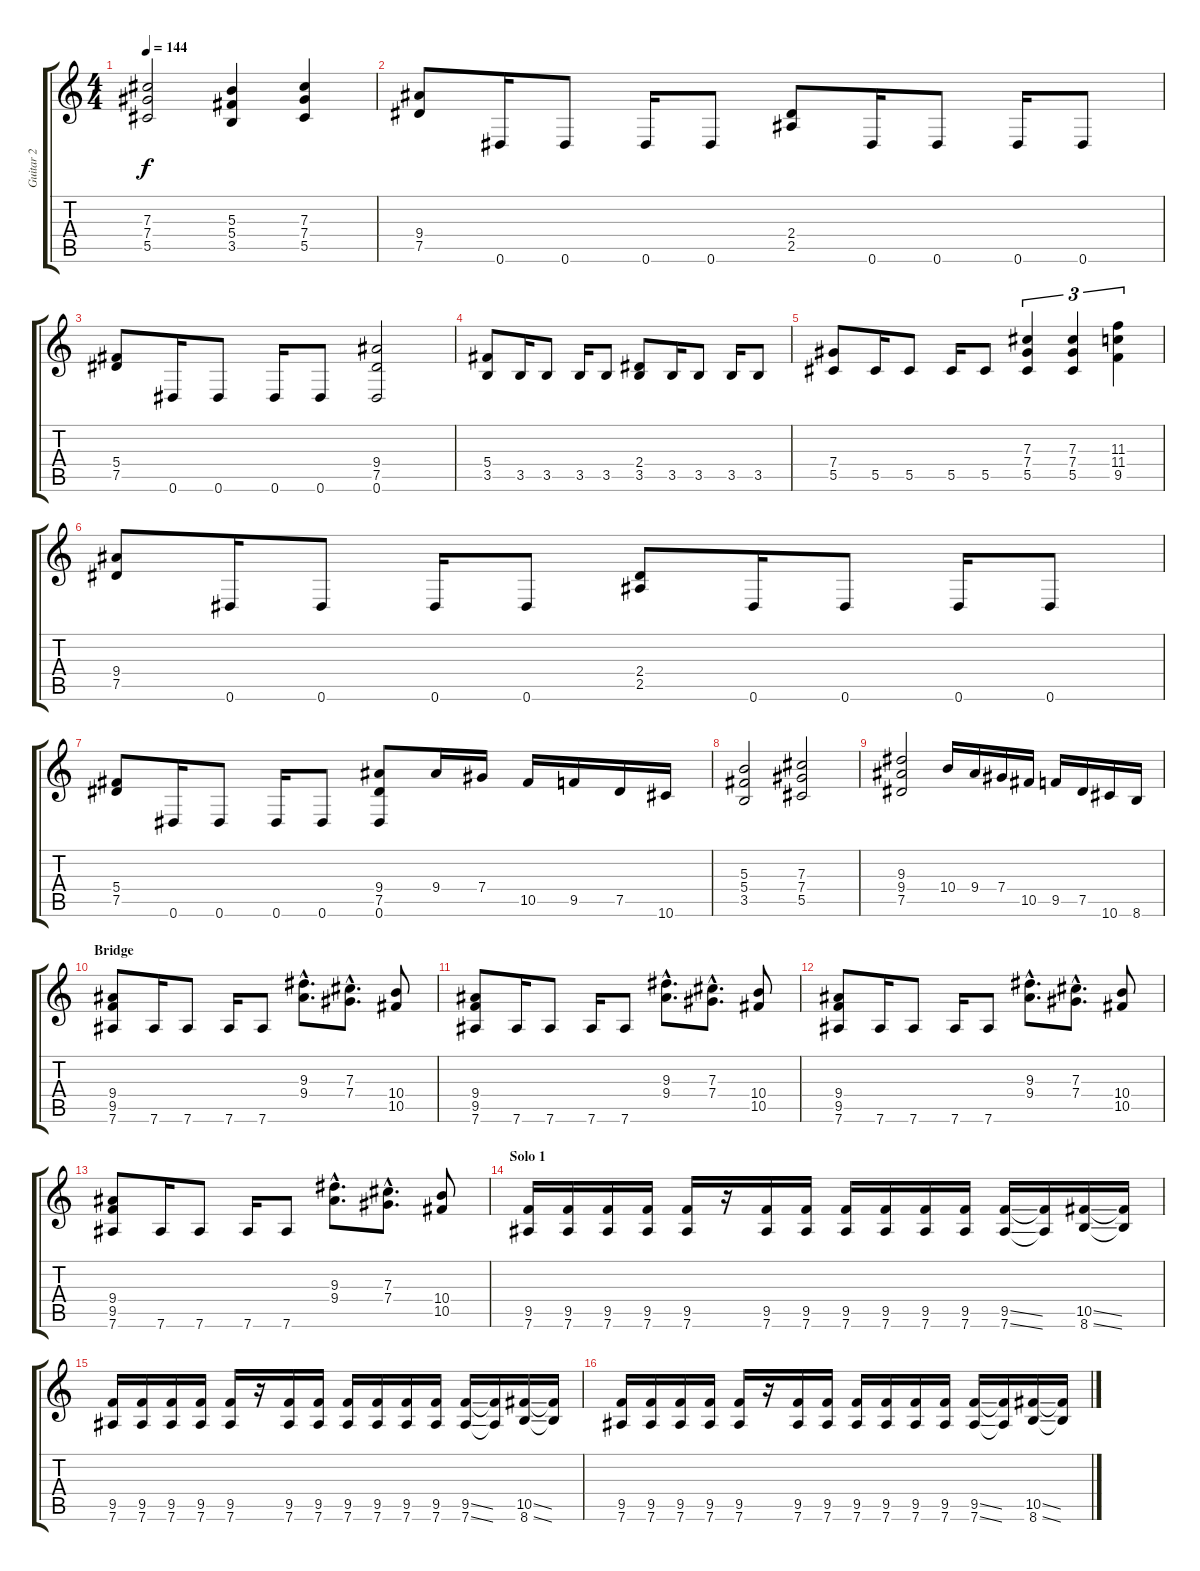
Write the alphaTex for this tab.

\track ("Guitar 2" "Guitar 2") {instrument distortionguitar}
\staff {score tabs}
\tuning (Eb4 Bb3 Gb3 Db3 Ab2 Eb2) {hide}
\ts (4 4)
\tempo 144
\clef g2
\ks c
(7.3 7.4 5.5).2{dy f} (5.3 5.4 3.5).4 (7.3 7.4 5.5).4 |
(9.4 7.5).8 0.6.16 0.6.8 0.6.16 0.6.8 (2.4 2.5).8 0.6.16 0.6.8 0.6.16 0.6.8 |
(5.4 7.5).8 0.6.16 0.6.8 0.6.16 0.6.8 (9.4 7.5 0.6).2 |
(5.4 3.5).8 3.5.16 3.5.8 3.5.16 3.5.8 (2.4 3.5).8 3.5.16 3.5.8 3.5.16 3.5.8 |
(7.4 5.5).8 5.5.16 5.5.8 5.5.16 5.5.8 (7.3 7.4 5.5).4{tu (3 2)} (7.3 7.4 5.5).4{tu (3 2)} (11.3 11.4 9.5).4{tu (3 2)} |
(9.4 7.5).8 0.6.16 0.6.8 0.6.16 0.6.8 (2.4 2.5).8 0.6.16 0.6.8 0.6.16 0.6.8 |
(5.4 7.5).8 0.6.16 0.6.8 0.6.16 0.6.8 (9.4 7.5 0.6).8 9.4.16 7.4.16 10.5.16 9.5.16 7.5.16 10.6.16 |
(5.3 5.4 3.5).2 (7.3 7.4 5.5).2 |
(9.3 9.4 7.5).2 10.4.16 9.4.16 7.4.16 10.5.16 9.5.16 7.5.16 10.6.16 8.6.16 |
\section ("" "Bridge")
(9.4 9.5 7.6).8 7.6.16 7.6.8 7.6.16 7.6.8 (9.3{hac} 9.4{hac}).8{d} (7.3{hac} 7.4{hac}).8{d} (10.4 10.5).8 |
(9.4 9.5 7.6).8 7.6.16 7.6.8 7.6.16 7.6.8 (9.3{hac} 9.4{hac}).8{d} (7.3{hac} 7.4{hac}).8{d} (10.4 10.5).8 |
(9.4 9.5 7.6).8 7.6.16 7.6.8 7.6.16 7.6.8 (9.3{hac} 9.4{hac}).8{d} (7.3{hac} 7.4{hac}).8{d} (10.4 10.5).8 |
(9.4 9.5 7.6).8 7.6.16 7.6.8 7.6.16 7.6.8 (9.3{hac} 9.4{hac}).8{d} (7.3{hac} 7.4{hac}).8{d} (10.4 10.5).8 |
\section ("" "Solo 1")
(9.5 7.6).16 (9.5 7.6).16 (9.5 7.6).16 (9.5 7.6).16 (9.5 7.6).16 r.16 (9.5 7.6).16 (9.5 7.6).16 (9.5 7.6).16 (9.5 7.6).16 (9.5 7.6).16 (9.5 7.6).16 (9.5{ss} 7.6{ss}).16 (9.5{t} 7.6{t}).16 (10.5{ss} 8.6{ss}).16 (10.5{t} 8.6{t}).16 |
(9.5 7.6).16 (9.5 7.6).16 (9.5 7.6).16 (9.5 7.6).16 (9.5 7.6).16 r.16 (9.5 7.6).16 (9.5 7.6).16 (9.5 7.6).16 (9.5 7.6).16 (9.5 7.6).16 (9.5 7.6).16 (9.5{ss} 7.6{ss}).16 (9.5{t} 7.6{t}).16 (10.5{ss} 8.6{ss}).16 (10.5{t} 8.6{t}).16 |
(9.5 7.6).16 (9.5 7.6).16 (9.5 7.6).16 (9.5 7.6).16 (9.5 7.6).16 r.16 (9.5 7.6).16 (9.5 7.6).16 (9.5 7.6).16 (9.5 7.6).16 (9.5 7.6).16 (9.5 7.6).16 (9.5{ss} 7.6{ss}).16 (9.5{t} 7.6{t}).16 (10.5{ss} 8.6{ss}).16 (10.5{t} 8.6{t}).16
